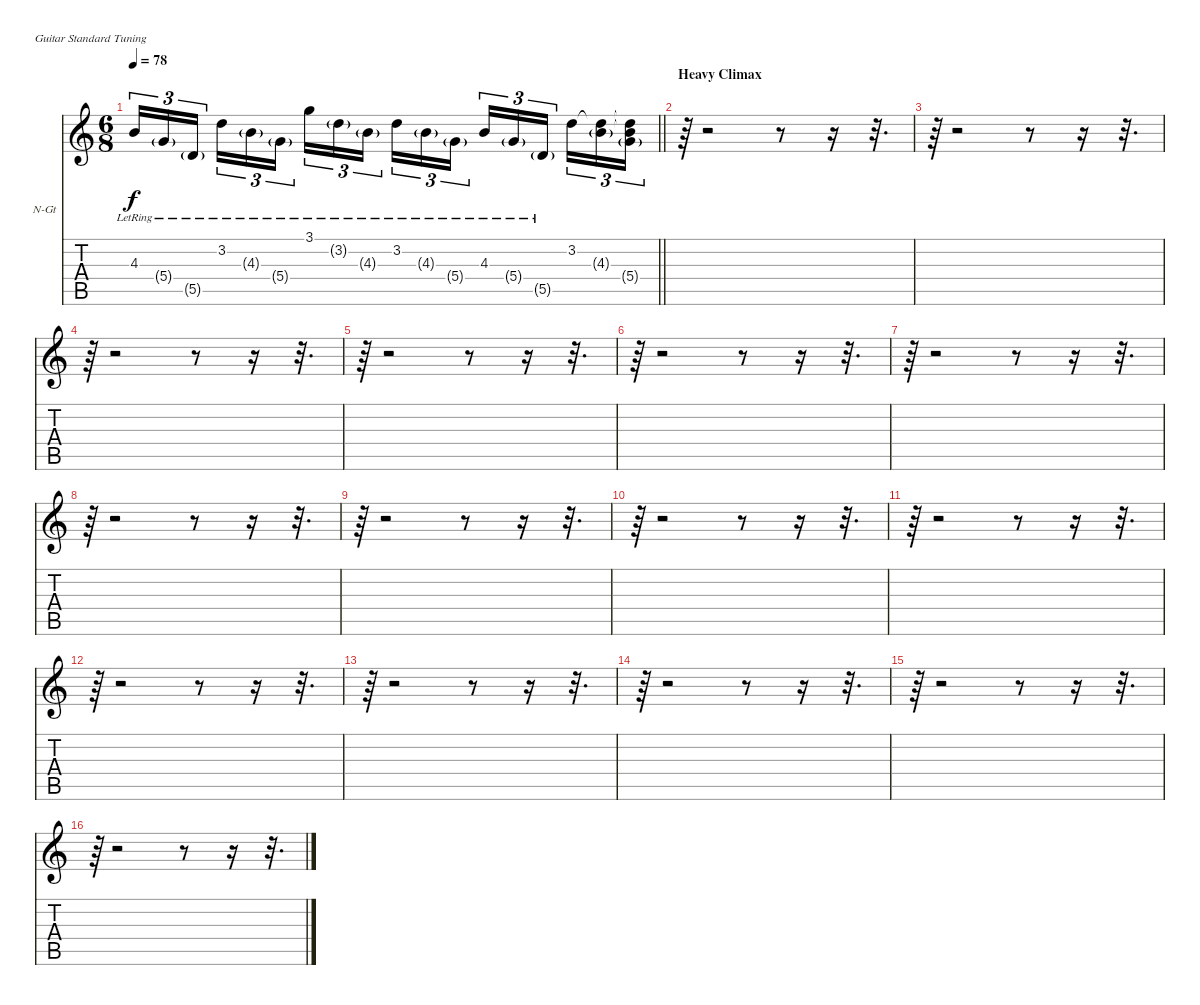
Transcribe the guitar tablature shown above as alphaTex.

\bracketExtendMode nobrackets
\firstSystemTrackNameOrientation horizontal
\otherSystemsTrackNameOrientation horizontal
\track ("Fredrik Akesson - Acoustic" "N-Gt") {instrument acousticguitarnylon}
\staff {score tabs}
\tuning (E4 B3 G3 D3 A2 E2)
\ts (6 8)
\tempo 78
\clef g2
\barLineRight lightlight
\ks c
4.3{lr}.16{tu (3 2) dy f} 5.4{g lr}.16{tu (3 2)} 5.5{g lr}.16{tu (3 2)} 3.2{lr}.16{tu (3 2)} 4.3{g lr}.16{tu (3 2)} 5.4{g lr}.16{tu (3 2)} 3.1{lr}.16{tu (3 2)} 3.2{g lr}.16{tu (3 2)} 4.3{g lr}.16{tu (3 2)} 3.2{lr}.16{tu (3 2)} 4.3{g lr}.16{tu (3 2)} 5.4{g lr}.16{tu (3 2)} 4.3{lr}.16{tu (3 2)} 5.4{g lr}.16{tu (3 2)} 5.5{g lr}.16{tu (3 2)} 3.2.16{tu (3 2)} (3.2{t} 4.3{g}).16{tu (3 2)} (3.2{t} 4.3{t} 5.4{g}).16{tu (3 2)} |
\section ("" "Heavy Climax")
r.64 r.2 r.8 r.16 r.32{d} |
r.64 r.2 r.8 r.16 r.32{d} |
r.64 r.2 r.8 r.16 r.32{d} |
r.64 r.2 r.8 r.16 r.32{d} |
r.64 r.2 r.8 r.16 r.32{d} |
r.64 r.2 r.8 r.16 r.32{d} |
r.64 r.2 r.8 r.16 r.32{d} |
r.64 r.2 r.8 r.16 r.32{d} |
r.64 r.2 r.8 r.16 r.32{d} |
r.64 r.2 r.8 r.16 r.32{d} |
r.64 r.2 r.8 r.16 r.32{d} |
r.64 r.2 r.8 r.16 r.32{d} |
r.64 r.2 r.8 r.16 r.32{d} |
r.64 r.2 r.8 r.16 r.32{d} |
r.64 r.2 r.8 r.16 r.32{d}
